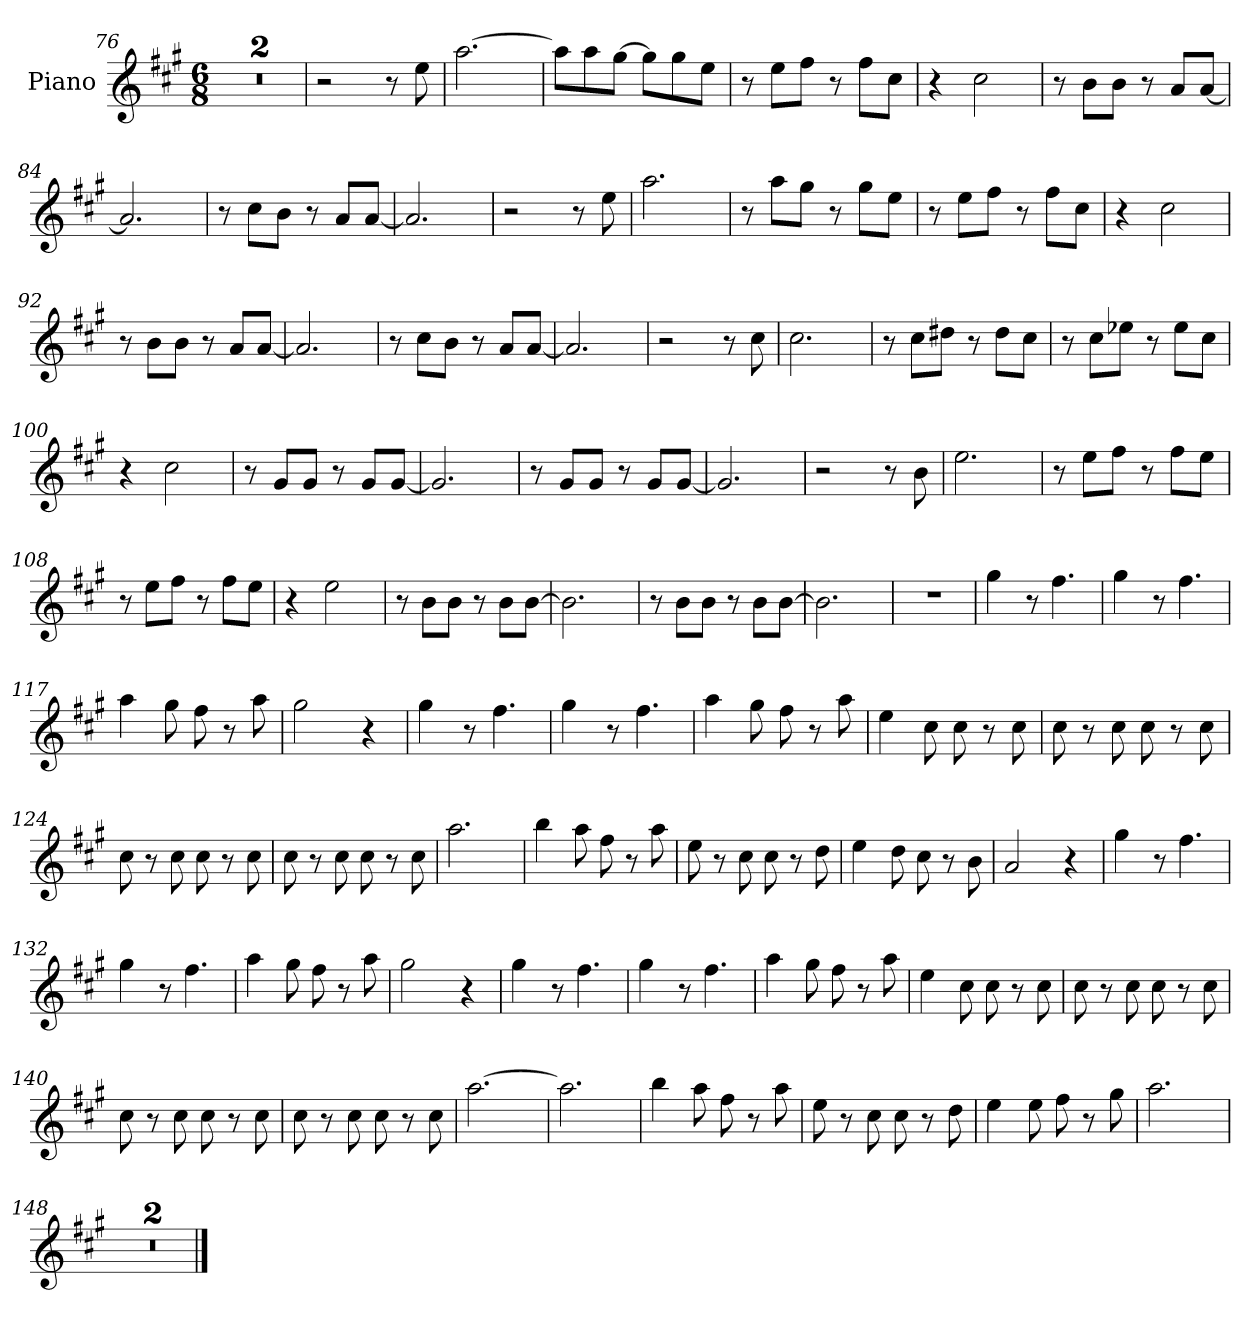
**kern
*part1
*staff1
*I"Piano
*I'Pno.
!!LO:PB:g=z
*clefG2
*k[f#c#g#]
*M6/8
=76
2.r
=77
2.r
=78
2r
8r
8ee\
=79
[2.aa\
=80
8aa\L]
8aa\
[8gg#\J
8gg#\L]
8gg#\
8ee\J
=81
8r
8ee\L
8ff#\J
8r
8ff#\L
8cc#\J
=82
4r
2cc#\
=83
8r
8b\L
8b\J
8r
8a/L
[8a/J
=84
2.a/]
=85
8r
8cc#\L
8b\J
8r
8a/L
[8a/J
!!LO:LB:g=z
=86
2.a/]
=87
2r
8r
8ee\
=88
2.aa\
=89
8r
8aa\L
8gg#\J
8r
8gg#\L
8ee\J
=90
8r
8ee\L
8ff#\J
8r
8ff#\L
8cc#\J
=91
4r
2cc#\
=92
8r
8b\L
8b\J
8r
8a/L
[8a/J
=93
2.a/]
=94
8r
8cc#\L
8b\J
8r
8a/L
[8a/J
=95
2.a/]
!!LO:LB:g=z
=96
2r
8r
8cc#\
=97
2.cc#\
=98
8r
8cc#\L
8dd#X\J
8r
8dd#\L
8cc#\J
=99
8r
8cc#\L
8ee-X\J
8r
8ee-\L
8cc#\J
=100
4r
2cc#\
=101
8r
8g#/L
8g#/J
8r
8g#/L
[8g#/J
=102
2.g#/]
=103
8r
8g#/L
8g#/J
8r
8g#/L
[8g#/J
=104
2.g#/]
!!LO:LB:g=z
=105
2r
8r
8b\
=106
2.ee\
=107
8r
8ee\L
8ff#\J
8r
8ff#\L
8ee\J
=108
8r
8ee\L
8ff#\J
8r
8ff#\L
8ee\J
=109
4r
2ee\
=110
8r
8b\L
8b\J
8r
8b\L
[8b\J
=111
2.b\]
=112
8r
8b\L
8b\J
8r
8b\L
[8b\J
=113
2.b\]
=114
2.r
!!LO:LB:g=z
=115
4gg#\
8r
4.ff#\
=116
4gg#\
8r
4.ff#\
=117
4aa\
8gg#\
8ff#\
8r
8aa\
=118
2gg#\
4r
=119
4gg#\
8r
4.ff#\
=120
4gg#\
8r
4.ff#\
=121
4aa\
8gg#\
8ff#\
8r
8aa\
=122
4ee\
8cc#\
8cc#\
8r
8cc#\
=123
8cc#\
8r
8cc#\
8cc#\
8r
8cc#\
!!LO:LB:g=z
=124
8cc#\
8r
8cc#\
8cc#\
8r
8cc#\
=125
8cc#\
8r
8cc#\
8cc#\
8r
8cc#\
=126
2.aa\
=127
4bb\
8aa\
8ff#\
8r
8aa\
=128
8ee\
8r
8cc#\
8cc#\
8r
8dd\
=129
4ee\
8dd\
8cc#\
8r
8b\
=130
2a/
4r
=131
4gg#\
8r
4.ff#\
=132
4gg#\
8r
4.ff#\
!!LO:LB:g=z
=133
4aa\
8gg#\
8ff#\
8r
8aa\
=134
2gg#\
4r
=135
4gg#\
8r
4.ff#\
=136
4gg#\
8r
4.ff#\
=137
4aa\
8gg#\
8ff#\
8r
8aa\
=138
4ee\
8cc#\
8cc#\
8r
8cc#\
=139
8cc#\
8r
8cc#\
8cc#\
8r
8cc#\
=140
8cc#\
8r
8cc#\
8cc#\
8r
8cc#\
!!LO:LB:g=z
=141
8cc#\
8r
8cc#\
8cc#\
8r
8cc#\
=142
[2.aa\
=143
2.aa\]
=144
4bb\
8aa\
8ff#\
8r
8aa\
=145
8ee\
8r
8cc#\
8cc#\
8r
8dd\
=146
4ee\
8ee\
8ff#\
8r
8gg#\
=147
2.aa\
=148
2.r
=149
2.r
==
*-
